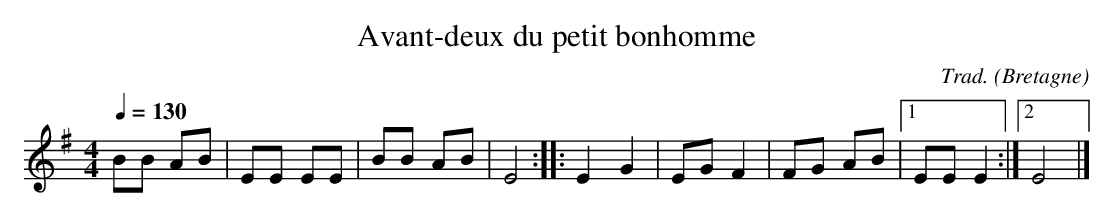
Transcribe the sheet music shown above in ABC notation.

X:1
T:Avant-deux du petit bonhomme
C:Trad.
O:Bretagne
M:4/4
L:1/8
Q:1/4=130
K:G
BB AB | EE EE| BB AB | E4 :: E2 G2 | EG F2 | FG AB |1 EE E2 :|2 E4 |]
